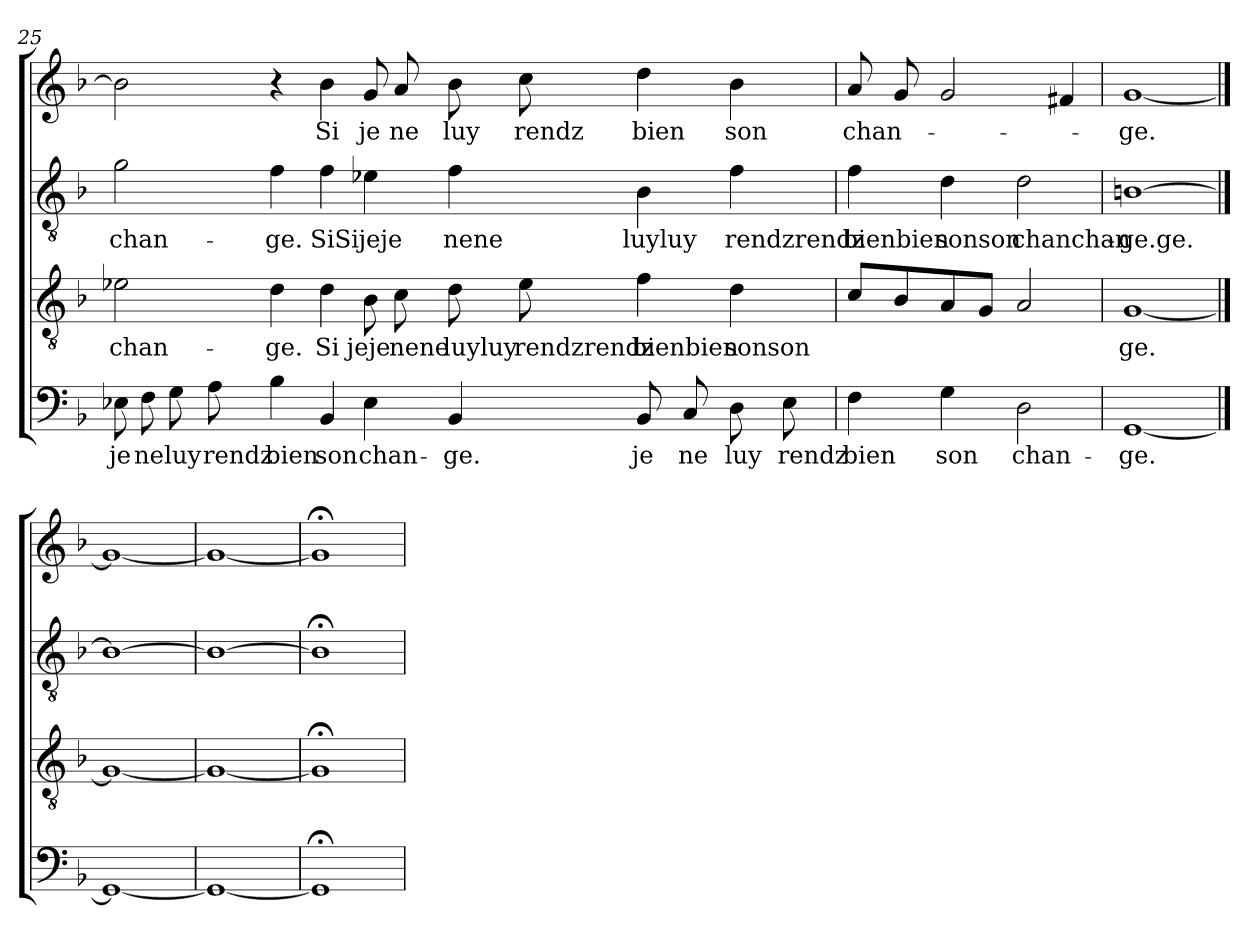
**kern	**text	**kern	**text	**kern	**text	**kern	**text
*part4	*part4	*part3	*part3	*part2	*part2	*part1	*part1
*staff4	*staff4	*staff3	*staff3	*staff2	*staff2	*staff1	*staff1
!!LO:LB:g=z
*clefF4	*	*clefGv2	*	*clefGv2	*	*clefG2	*
*k[b-]	*	*k[b-]	*	*k[b-]	*	*k[b-]	*
=25	=25	=25	=25	=25	=25	=25	=25
8E-X	je	2e-X	chan-	2g	chan-	2b-]	.
8F	ne	.	.	.	.	.	.
8G	luy	.	.	.	.	.	.
8A	rendz	.	.	.	.	.	.
4B-	bien	4d	-ge.	4f	-ge.	4r	.
4BB-	son	4d	Si	4f	SiSi	4b-	Si
4E-	chan-	8B-	jeje	4e-X	jeje	8g	je
.	.	8c	nene	.	.	8a	ne
4BB-	-ge.	8d	luyluy	4f	nene	8b-	luy
.	.	8e-	rendzrendz	.	.	8cc	rendz
8BB-	je	4f	bienbien	4B-	luyluy	4dd	bien
8C	ne	.	.	.	.	.	.
8D	luy	4d	sonson	4f	rendzrendz	4b-	son
8E-	rendz	.	.	.	.	.	.
=26	=26	=26	=26	=26	=26	=26	=26
4F	bien	8cL	.	4f	bienbien	8a	chan-
.	.	8B-	.	.	.	8g	.
4G	son	8A	.	4d	sonson	2g	.
.	.	8GJ	.	.	.	.	.
2D	chan-	2A	.	2d	chanchan-	.	.
.	.	.	.	.	.	4f#X	.
=27	=27	=27	=27	=27	=27	=27	=27
[1GG	-ge.	[1G	ge.	[1Bn	-ge.ge.	[1g	-ge.
==28	==28	==28	==28	==28	==28	==28	==28
1GG_	.	1G_	.	1B_	.	1g_	.
=29	=29	=29	=29	=29	=29	=29	=29
1GG_	.	1G_	.	1B_	.	1g_	.
=30	=30	=30	=30	=30	=30	=30	=30
1GG;<]	.	1G;<]	.	1B;<]	.	1g;<]	.
=	=	=	=	=	=	=	=
*-	*-	*-	*-	*-	*-	*-	*-
